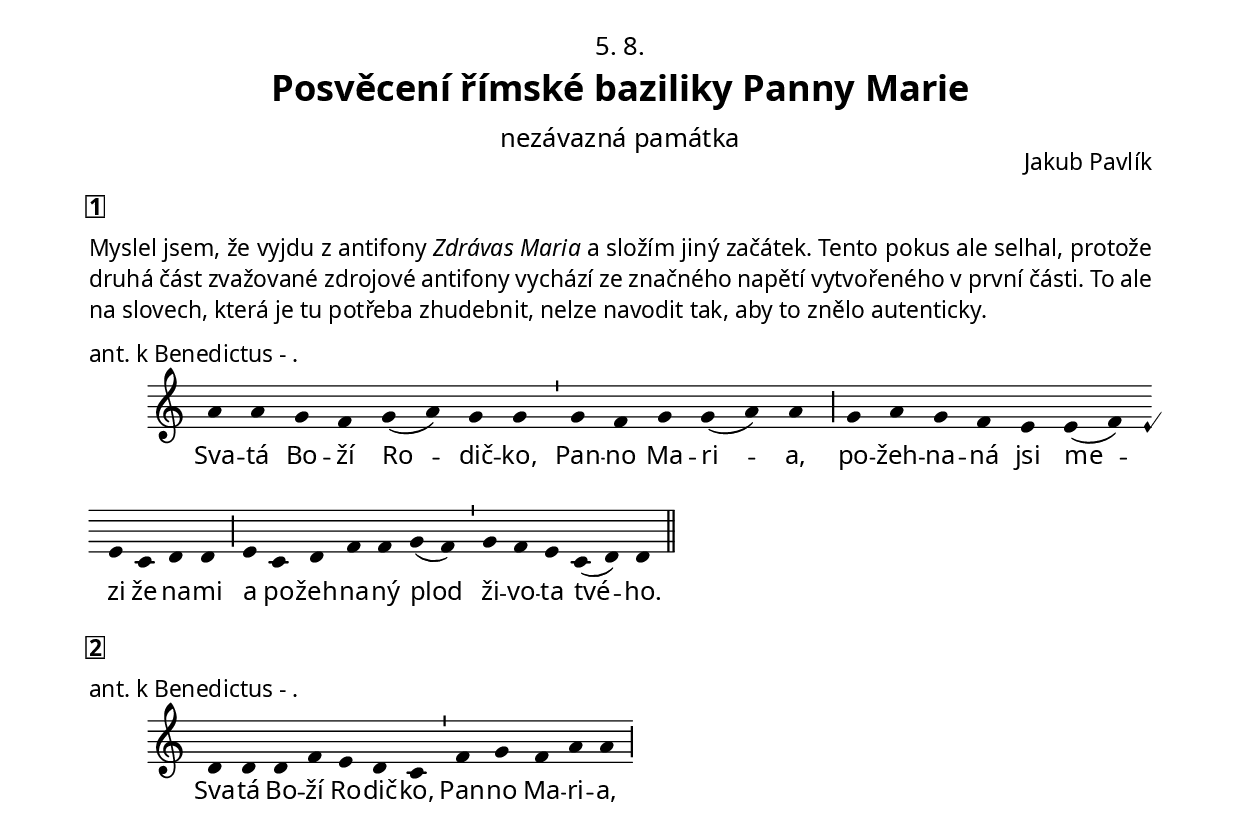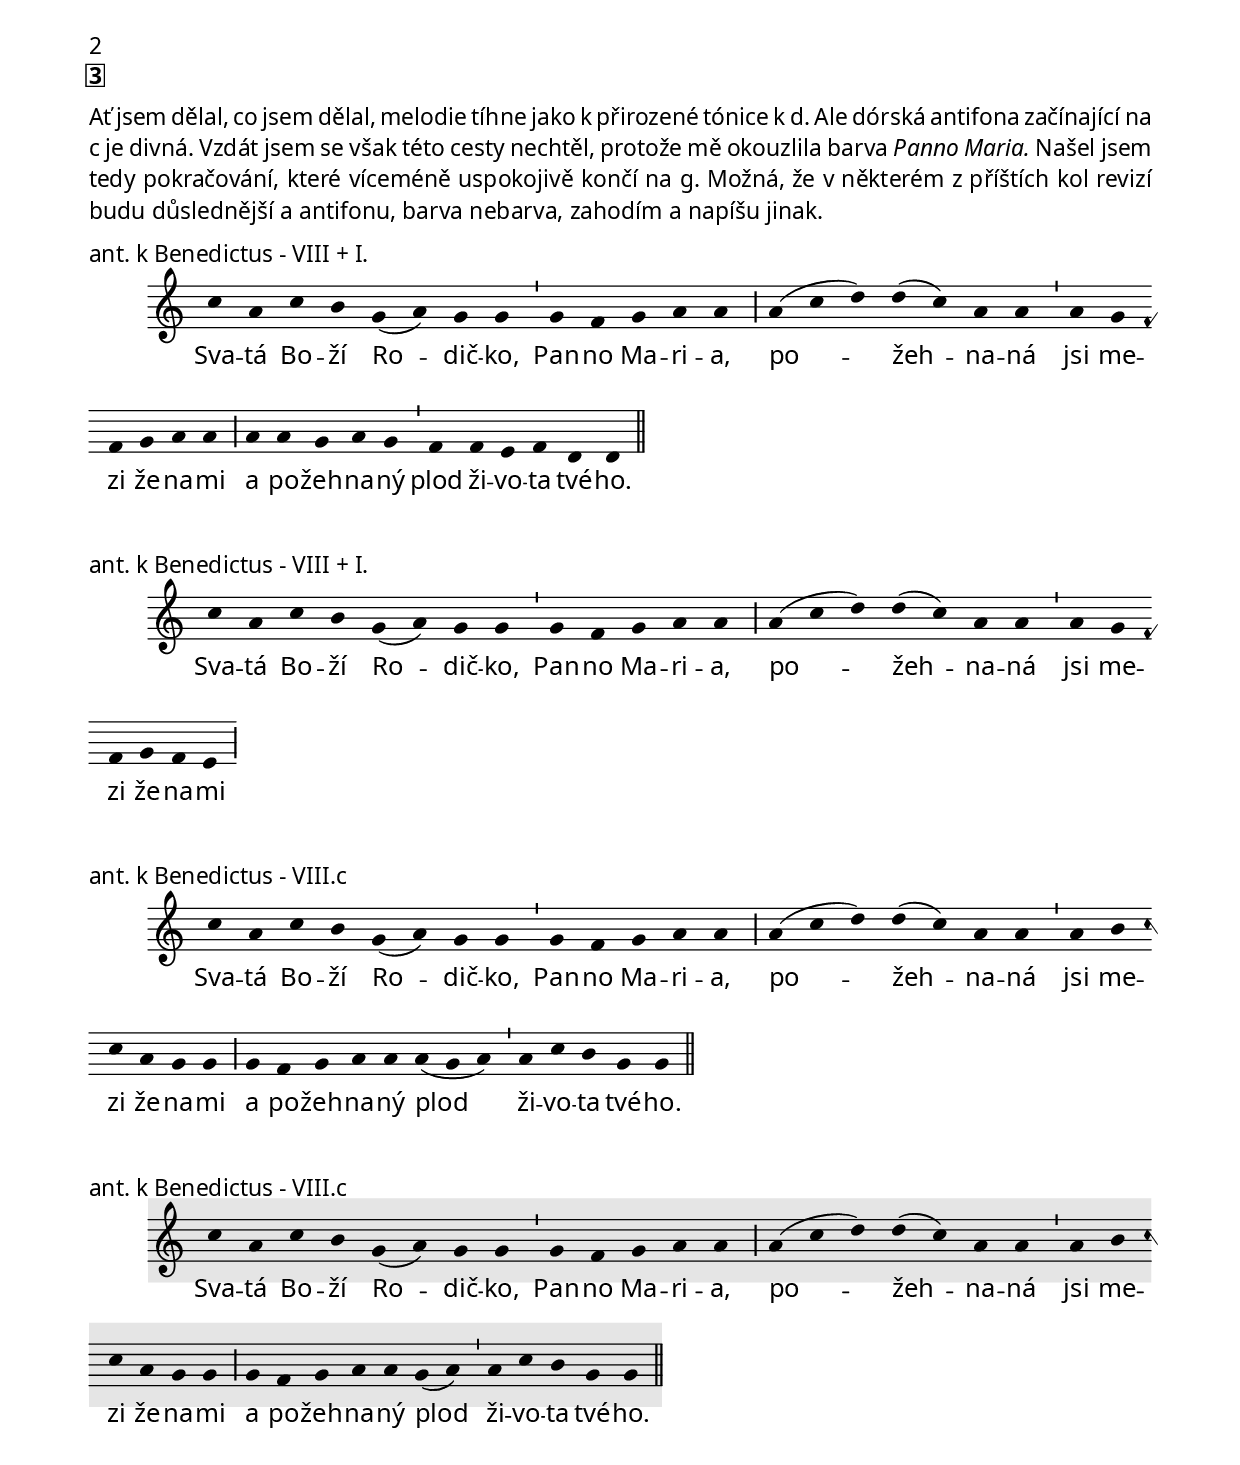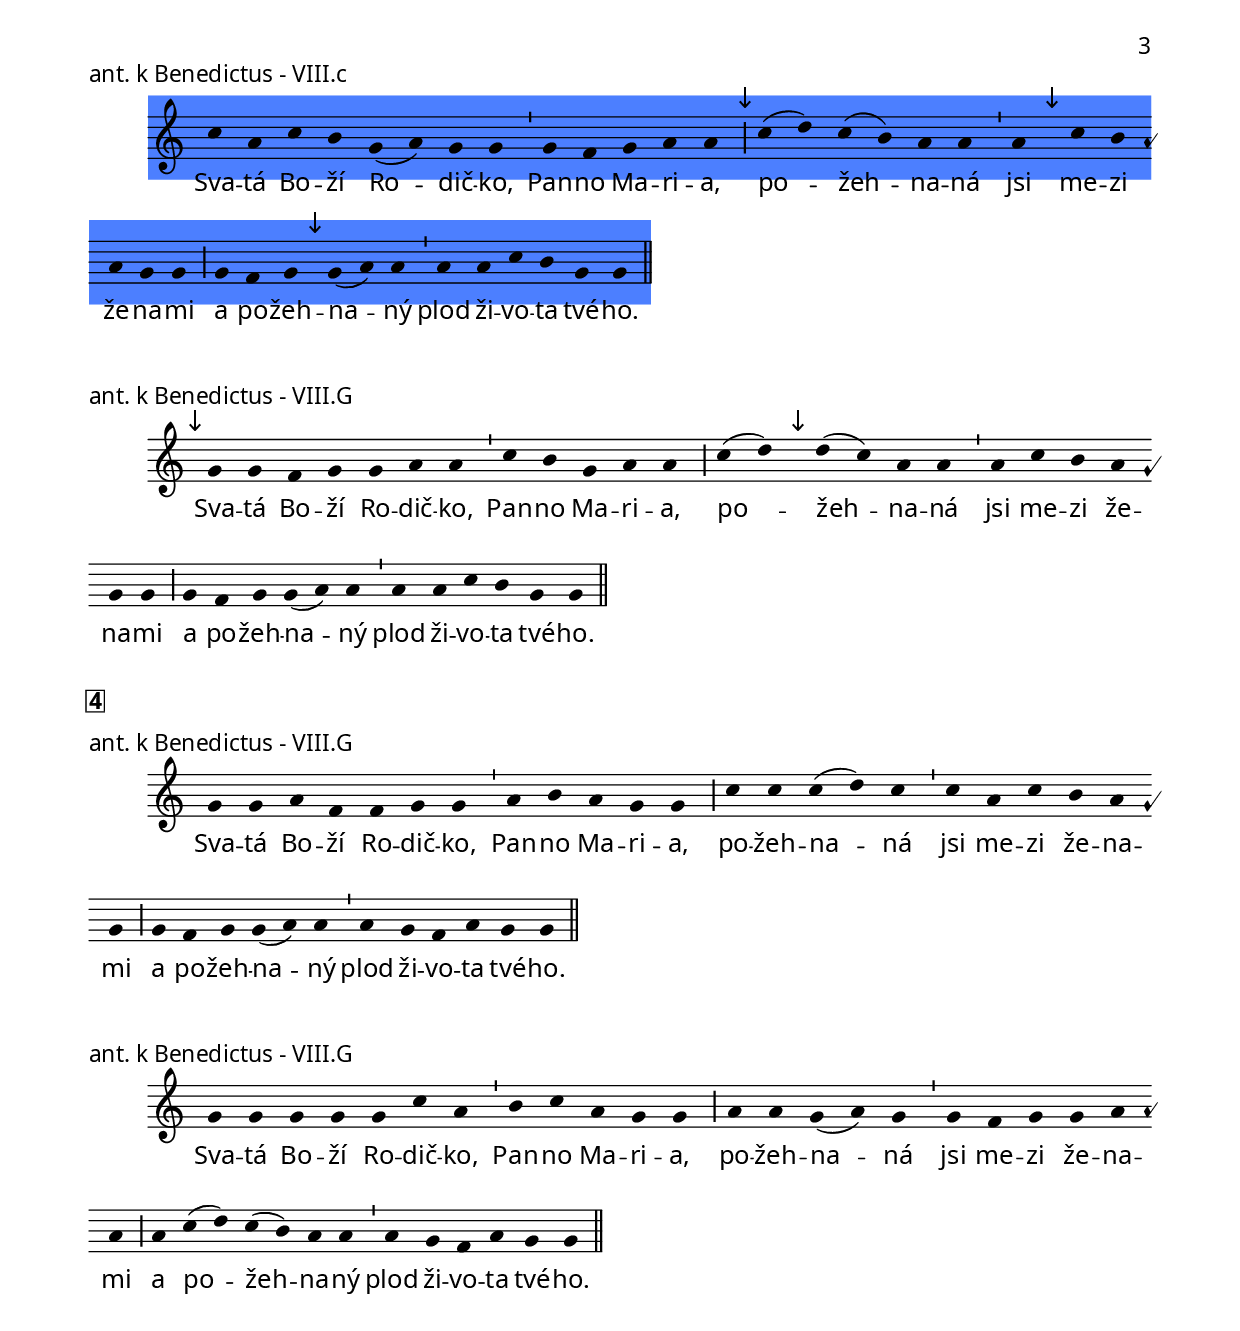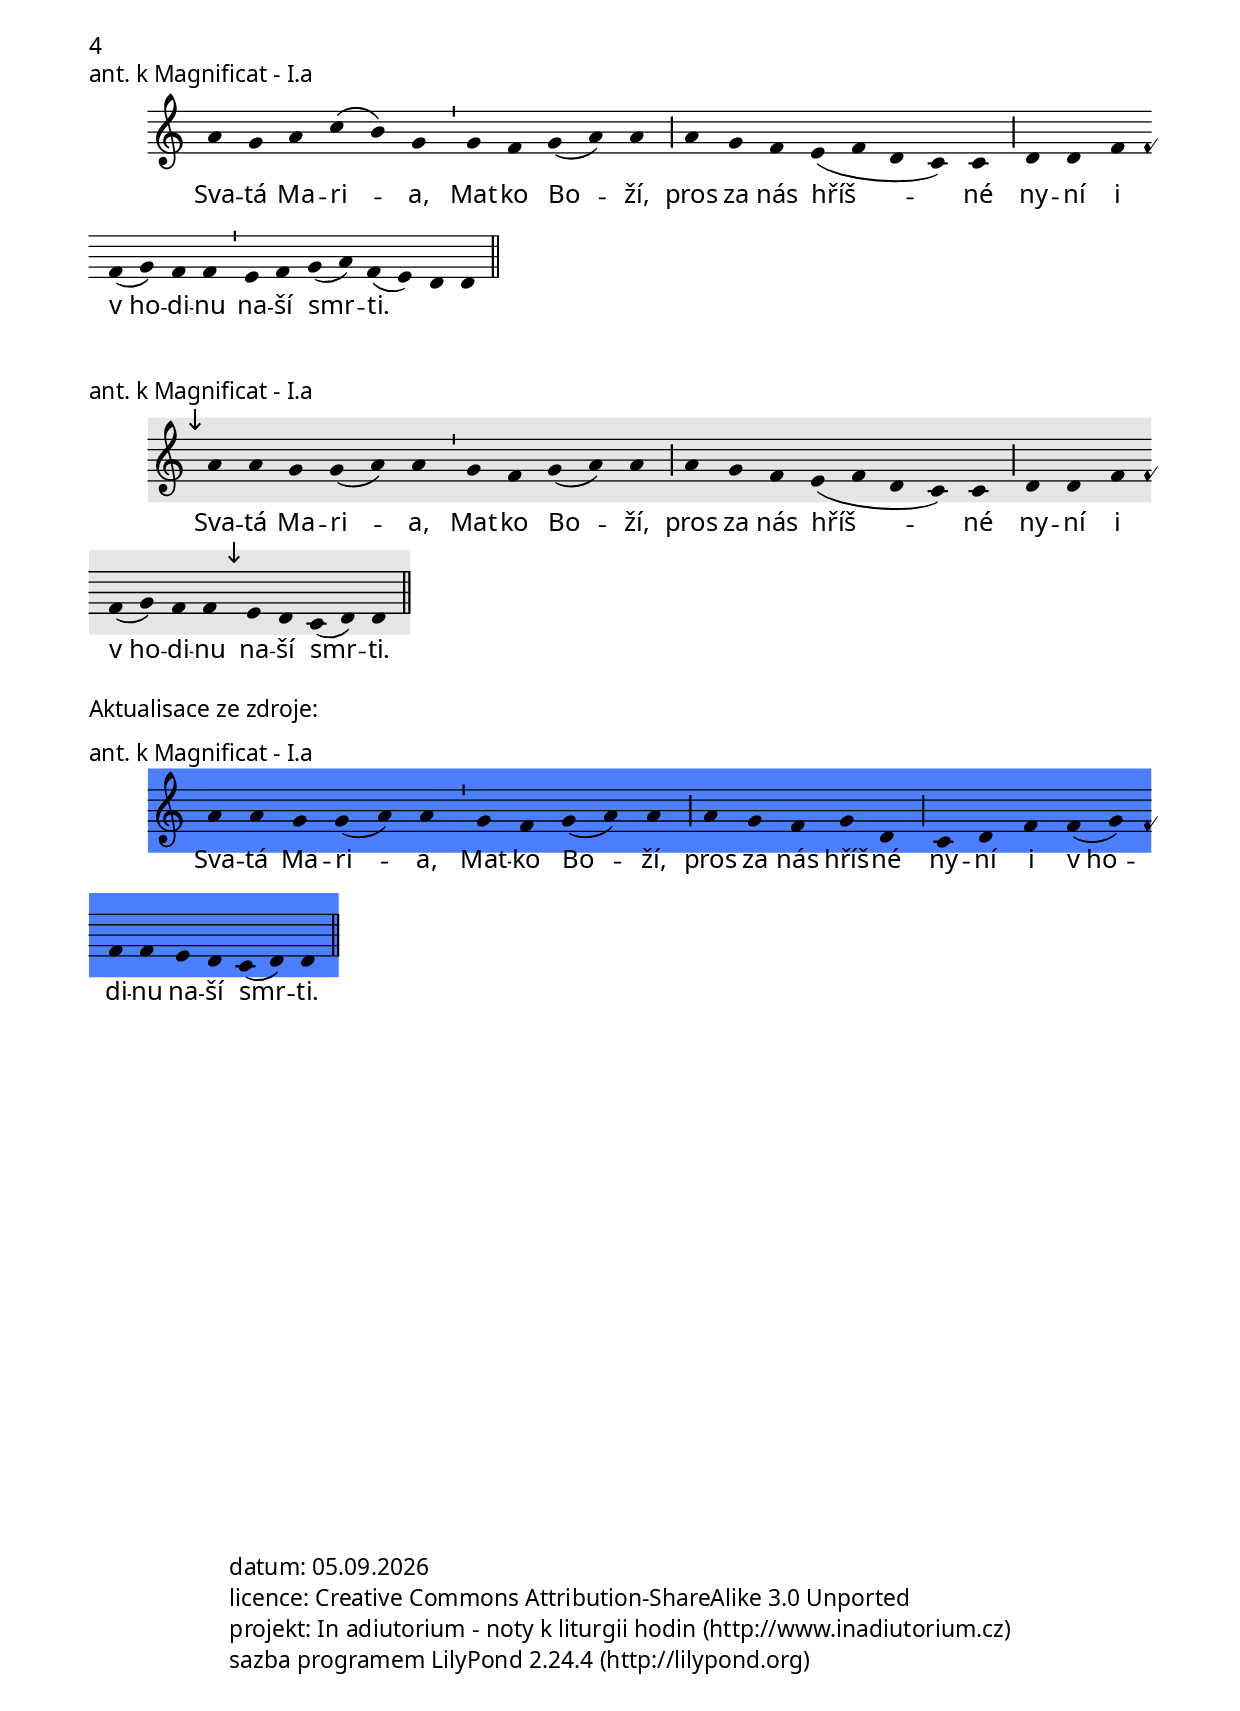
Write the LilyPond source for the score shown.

\version "2.19.16"

\include "../spolecne.ly"

\header {
  title = \markup\titleSvatek
            "Posvěcení římské baziliky Panny Marie"
            "nezávazná památka"
            "5. 8."
  composer = "Jakub Pavlík"
}

\markup\nadpisSkupiny 1

\markup\justify{
  Myslel jsem, že vyjdu z antifony \italic{Zdrávas Maria}
  a složím jiný začátek. Tento pokus ale selhal, protože druhá část
  zvažované zdrojové antifony vychází ze značného napětí vytvořeného
  v první části. To ale na slovech, která je tu potřeba zhudebnit,
  nelze navodit tak, aby to znělo autenticky.
}

\score {
  \relative c'' {
    \choralniRezim
    a4 a g f g( a) g g \barMin
    g f g g( a) a \barMaior
    g a g f e e( f) e c d d \barMaior
    e c d f f g( f) \barMin g f e c( d) d \barFinalis
  }
  \addlyrics {
    Sva -- tá Bo -- ží Ro -- dič -- ko,
    Pan -- no Ma -- ri -- a,
    po -- žeh -- na -- ná jsi me -- zi že -- na -- mi
    a po -- žeh -- na -- ný plod ži -- vo -- ta tvé -- ho.
  }
  \header {
    quid = "ant. k Benedictus"
    modus = ""
    differentia = ""
    psalmus = ""
    fial = "sanktoral/0211pmlurdske.ly#amag?jiny_text"
    id = "aben"
    piece = \markup {\sestavTitulekBezZalmu}
  }
}

\markup\nadpisSkupiny 2

\score {
  \relative c' {
    \choralniRezim
    d4 d d f e d c \barMin
    f g f a a \barMaior
  }
  \addlyrics {
    Sva -- tá Bo -- ží Ro -- dič -- ko,
    Pan -- no Ma -- ri -- a,
    po -- žeh -- na -- ná jsi me -- zi že -- na -- mi
    a po -- žeh -- na -- ný plod ži -- vo -- ta tvé -- ho.
  }
  \header {
    quid = "ant. k Benedictus"
    modus = ""
    differentia = ""
    psalmus = ""
    id = "aben"
    piece = \markup {\sestavTitulekBezZalmu}
  }
}

\pageBreak

\markup\nadpisSkupiny 3

\markup\justify{
  Ať jsem dělal, co jsem dělal, melodie tíhne jako k přirozené tónice
  k d. Ale dórská antifona začínající na c je divná.
  Vzdát jsem se však této cesty nechtěl, protože mě okouzlila
  barva \italic{Panno Maria.}
  Našel jsem tedy pokračování, které víceméně uspokojivě končí na g.
  Možná, že v některém z příštích kol revizí budu důslednější a antifonu,
  barva nebarva, zahodím a napíšu jinak.
}

\score {
  \relative c'' {
    \choralniRezim
    c4 a c b g( a) g g \barMin
    g f g a a \barMaior
    a( c d) d( c) a a \barMin
    a g f g a a \barMaior
    a a g a g \barMin
    f f e f d d \barFinalis
  }
  \addlyrics {
    Sva -- tá Bo -- ží Ro -- dič -- ko,
    Pan -- no Ma -- ri -- a,
    po -- žeh -- na -- ná
    jsi me -- zi že -- na -- mi
    a po -- žeh -- na -- ný
    plod ži -- vo -- ta tvé -- ho.
  }
  \header {
    quid = "ant. k Benedictus"
    modus = "VIII + I"
    differentia = ""
    psalmus = ""
    id = "aben"
    piece = \markup {\sestavTitulekBezZalmu}
  }
}

\score {
  \relative c'' {
    \choralniRezim
    c4 a c b g( a) g g \barMin
    g f g a a \barMaior
    a( c d) d( c) a a \barMin
    a g f g f e \barMaior
  }
  \addlyrics {
    Sva -- tá Bo -- ží Ro -- dič -- ko,
    Pan -- no Ma -- ri -- a,
    po -- žeh -- na -- ná
    jsi me -- zi že -- na -- mi
    a po -- žeh -- na -- ný
    plod ži -- vo -- ta tvé -- ho.
  }
  \header {
    quid = "ant. k Benedictus"
    modus = "VIII + I"
    differentia = ""
    psalmus = ""
    id = "aben"
    piece = \markup {\sestavTitulekBezZalmu}
  }
}

\score {
  \relative c'' {
    \choralniRezim
    c4 a c b g( a) g g \barMin
    g f g a a \barMaior
    a( c d) d( c) a a \barMin
    a b c a g g \barMaior
    g f g a a a( g a) \barMin
    a c b g g \barFinalis
  }
  \addlyrics {
    Sva -- tá Bo -- ží Ro -- dič -- ko,
    Pan -- no Ma -- ri -- a,
    po -- žeh -- na -- ná
    jsi me -- zi že -- na -- mi
    a po -- žeh -- na -- ný
    plod ži -- vo -- ta tvé -- ho.
  }
  \header {
    quid = "ant. k Benedictus"
    modus = "VIII"
    differentia = "c"
    psalmus = ""
    id = "aben"
    piece = \markup {\sestavTitulekBezZalmu}
  }
}

\score {
  \relative c'' {
    \zvyraznovacSedy
    \choralniRezim
    c4 a c b g( a) g g \barMin
    g f g a a \barMaior
    a( c d) d( c) a a \barMin
    a b c a g g \barMaior
    g f g a a g( a) \barMin
    a c b g g \barFinalis
  }
  \addlyrics {
    Sva -- tá Bo -- ží Ro -- dič -- ko,
    Pan -- no Ma -- ri -- a,
    po -- žeh -- na -- ná
    jsi me -- zi že -- na -- mi
    a po -- žeh -- na -- ný
    plod ži -- vo -- ta tvé -- ho.
  }
  \header {
    quid = "ant. k Benedictus"
    modus = "VIII"
    differentia = "c"
    psalmus = ""
    placet = "špatně drží pohromadě"
    id = "aben"
    piece = \markup {\sestavTitulekBezZalmu}
  }
}

\score {
  \relative c'' {
    \zvyraznovacModry
    \choralniRezim
    c4 a c b g( a) g g \barMin
    g f g a a \barMaior
    \mark\sipka c( d) c( b) a a \barMin
    a \mark\sipka c b a g g \barMaior
    g f g \mark\sipka g( a) a \barMin
    a a c b g g \barFinalis
  }
  \addlyrics {
    Sva -- tá Bo -- ží Ro -- dič -- ko,
    Pan -- no Ma -- ri -- a,
    po -- žeh -- na -- ná
    jsi me -- zi že -- na -- mi
    a po -- žeh -- na -- ný
    plod ži -- vo -- ta tvé -- ho.
  }
  \header {
    quid = "ant. k Benedictus"
    modus = "VIII"
    differentia = "c"
    psalmus = ""
    id = "aben"
    piece = \markup {\sestavTitulekBezZalmu}
  }
}

\score {
  \relative c'' {
    \choralniRezim
    \mark\sipka g4 g f g g a a \barMin
    c b g a a \barMaior
    c( d) \mark\sipka d( c) a a \barMin
    a c b a g g \barMaior
    g f g g( a) a \barMin
    a a c b g g \barFinalis
  }
  \addlyrics {
    Sva -- tá Bo -- ží Ro -- dič -- ko,
    Pan -- no Ma -- ri -- a,
    po -- žeh -- na -- ná
    jsi me -- zi že -- na -- mi
    a po -- žeh -- na -- ný
    plod ži -- vo -- ta tvé -- ho.
  }
  \header {
    quid = "ant. k Benedictus"
    modus = "VIII"
    differentia = "G"
    psalmus = ""
    id = "aben"
    piece = \markup {\sestavTitulekBezZalmu}
  }
}

\markup\nadpisSkupiny 4

\score {
  \relative c'' {
    \choralniRezim
    g4 g a f f g g \barMin
    a b a g g \barMaior
    c c c( d) c \barMin
    c a c b a g \barMaior
    g f g g( a) a \barMin
    a g f a g g \barFinalis
  }
  \addlyrics {
    Sva -- tá Bo -- ží Ro -- dič -- ko,
    Pan -- no Ma -- ri -- a,
    po -- žeh -- na -- ná
    jsi me -- zi že -- na -- mi
    a po -- žeh -- na -- ný
    plod ži -- vo -- ta tvé -- ho.
  }
  \header {
    quid = "ant. k Benedictus"
    modus = "VIII"
    differentia = "G"
    psalmus = ""
    id = "aben"
    piece = \markup {\sestavTitulekBezZalmu}
  }
}

\score {
  \relative c'' {
    \choralniRezim
    g4 g g g g c a \barMin
    b c a g g \barMaior
    a a g( a) g \barMin
    g f g g a a \barMaior
    a c( d) c( b) a a \barMin
    a g f a g g \barFinalis
  }
  \addlyrics {
    Sva -- tá Bo -- ží Ro -- dič -- ko,
    Pan -- no Ma -- ri -- a,
    po -- žeh -- na -- ná
    jsi me -- zi že -- na -- mi
    a po -- žeh -- na -- ný
    plod ži -- vo -- ta tvé -- ho.
  }
  \header {
    quid = "ant. k Benedictus"
    modus = "VIII"
    differentia = "G"
    psalmus = ""
    id = "aben"
    piece = \markup {\sestavTitulekBezZalmu}
  }
}

\pageBreak

\score {
  \relative c'' {
    \choralniRezim
    a4 g a c( b) g \barMin
    g f g( a) a \barMaior
    a g f e( f d c) c \barMaior
    d d f f( g) f f \barMin
    e f g( a) f( e) d d \barFinalis
  }
  \addlyrics {
    Sva -- tá Ma -- ri -- a,
    Mat -- ko Bo -- ží,
    pros za nás hříš -- né
    ny -- ní
    i v_ho -- di -- nu na -- ší smr -- ti.
  }
  \header {
    quid = "ant. k Magnificat"
    modus = "I"
    differentia = "a"
    psalmus = ""
    fial = "marianske_antifony.ly#avemaria?cast"
    id = "amag"
    piece = \markup {\sestavTitulekBezZalmu}
  }
}

\score {
  \relative c'' {
    \zvyraznovacSedy
    \choralniRezim
    \mark\sipka a4 a g g( a) a \barMin
    g f g( a) a \barMaior
    a g f e( f d c) c \barMaior
    d d f f( g) f f \mark\sipka e d c( d) d \barFinalis
  }
  \addlyrics {
    Sva -- tá Ma -- ri -- a,
    Mat -- ko Bo -- ží,
    pros za nás hříš -- né
    ny -- ní i v_ho -- di -- nu na -- ší smr -- ti.
  }
  \header {
    quid = "ant. k Magnificat"
    modus = "I"
    differentia = "a"
    psalmus = ""
    fial = "marianske_antifony.ly#avemaria?cast&upraveno"
    id = "amag"
    piece = \markup {\sestavTitulekBezZalmu}
  }
}

\markup{Aktualisace ze zdroje:}

\score {
  \relative c'' {
    \zvyraznovacModry
    \choralniRezim
    a4 a g g( a) a \barMin
    g f g( a) a \barMaior
    a g f g d \barMaior
    c d f f( g) f f e d c( d) d \barFinalis
  }
  \addlyrics {
    Sva -- tá Ma -- ri -- a,
    Mat -- ko Bo -- ží,
    pros za nás hříš -- né
    ny -- ní i v_ho -- di -- nu na -- ší smr -- ti.
  }
  \header {
    quid = "ant. k Magnificat"
    modus = "I"
    differentia = "a"
    psalmus = ""
    fial = "marianske_antifony.ly#avemaria?cast&upraveno"
    id = "amag"
    piece = \markup {\sestavTitulekBezZalmu}
  }
}